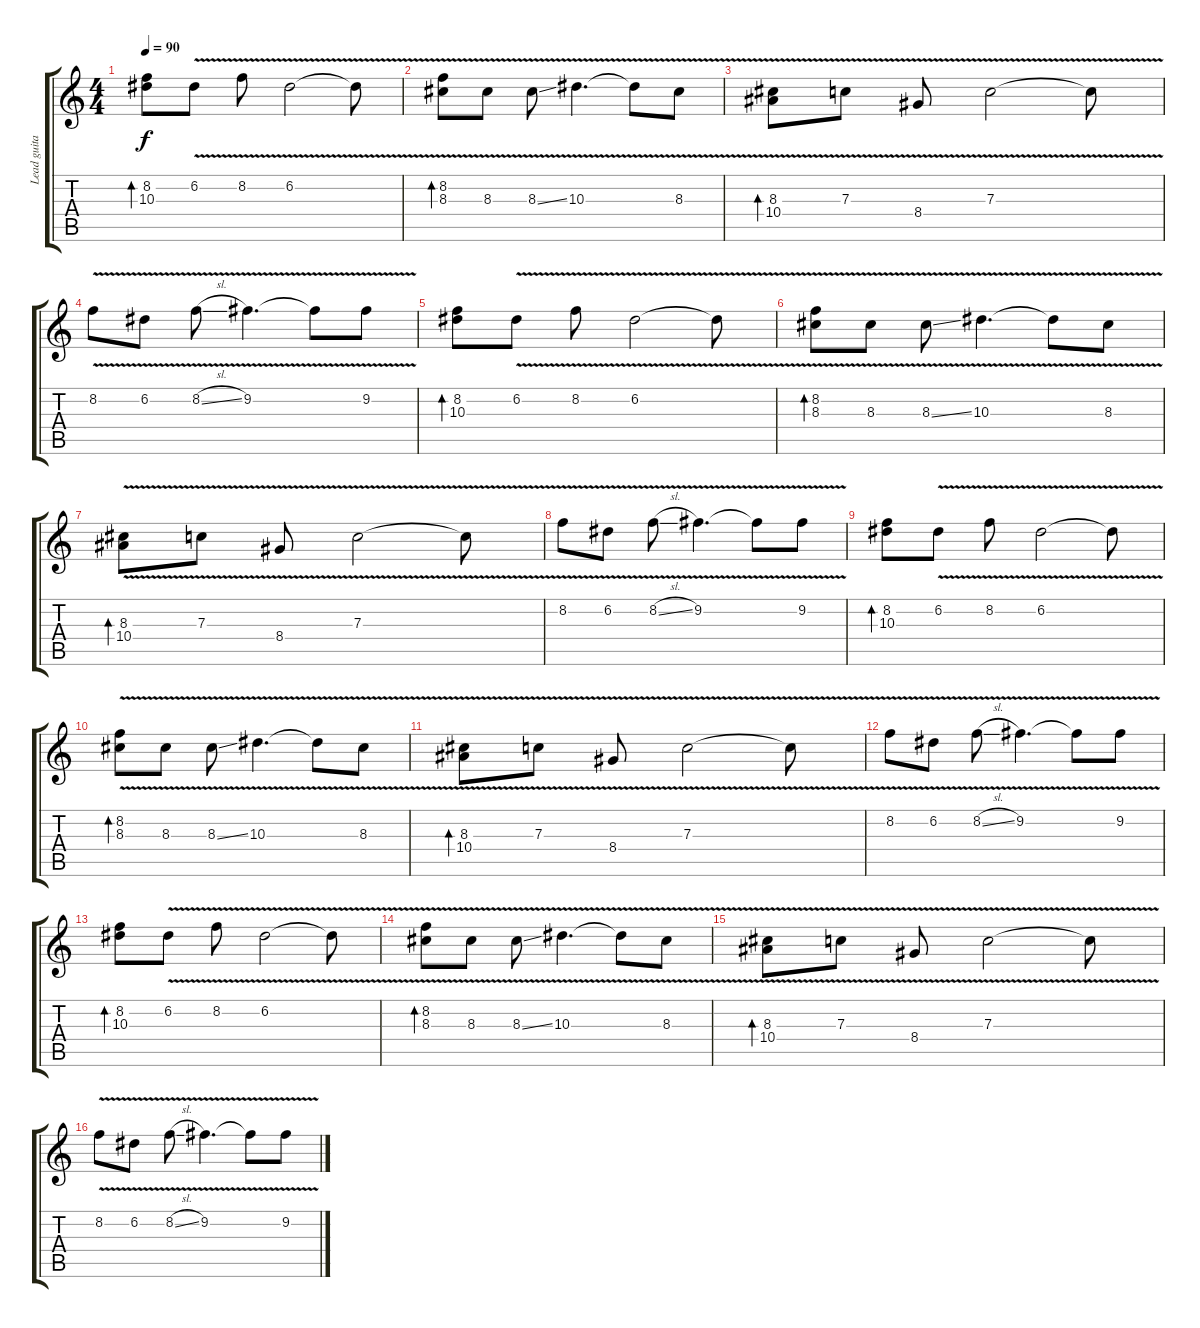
\track ("Lead guitar 1" "Lead guita") {instrument overdrivenguitar}
\staff {score tabs}
\tuning (D4 A3 F3 C3 G2 D2) {hide}
\ts (4 4)
\tempo 90
\clef g2
\ks c
(8.2 10.3).8{bd 480 dy f} 6.2{v}.8 8.2{v}.8 6.2{v}.2 6.2{t}.8 |
(8.2{v} 8.3).8{bd 480} 8.3{v}.8 8.3{v ss}.8 10.3{v}.4{d} 10.3{t}.8 8.3{v}.8 |
(8.3{v} 10.4).8{bd 480} 7.3{v}.8 8.4{v}.8 7.3{v}.2 7.3{t}.8 |
8.2{v}.8{instrument acousticguitarsteel} 6.2{v}.8 8.2{v sl}.8 9.2{v}.4{d} 9.2{t}.8 9.2{v}.8 |
(8.2 10.3).8{bd 480} 6.2{v}.8 8.2{v}.8 6.2{v}.2 6.2{t}.8 |
(8.2{v} 8.3).8{bd 480} 8.3{v}.8 8.3{v ss}.8 10.3{v}.4{d} 10.3{t}.8 8.3{v}.8 |
(8.3{v} 10.4).8{bd 480} 7.3{v}.8 8.4{v}.8 7.3{v}.2 7.3{t}.8 |
8.2{v}.8{instrument acousticguitarsteel} 6.2{v}.8 8.2{v sl}.8 9.2{v}.4{d} 9.2{t}.8 9.2{v}.8 |
(8.2 10.3).8{bd 480} 6.2{v}.8 8.2{v}.8 6.2{v}.2 6.2{t}.8 |
(8.2{v} 8.3).8{bd 480} 8.3{v}.8 8.3{v ss}.8 10.3{v}.4{d} 10.3{t}.8 8.3{v}.8 |
(8.3{v} 10.4).8{bd 480} 7.3{v}.8 8.4{v}.8 7.3{v}.2 7.3{t}.8 |
8.2{v}.8{instrument acousticguitarsteel} 6.2{v}.8 8.2{v sl}.8 9.2{v}.4{d} 9.2{t}.8 9.2{v}.8 |
(8.2 10.3).8{bd 480} 6.2{v}.8 8.2{v}.8 6.2{v}.2 6.2{t}.8 |
(8.2{v} 8.3).8{bd 480} 8.3{v}.8 8.3{v ss}.8 10.3{v}.4{d} 10.3{t}.8 8.3{v}.8 |
(8.3{v} 10.4).8{bd 480} 7.3{v}.8 8.4{v}.8 7.3{v}.2 7.3{t}.8 |
8.2{v}.8{instrument acousticguitarsteel} 6.2{v}.8 8.2{v sl}.8 9.2{v}.4{d} 9.2{t}.8 9.2{v}.8
